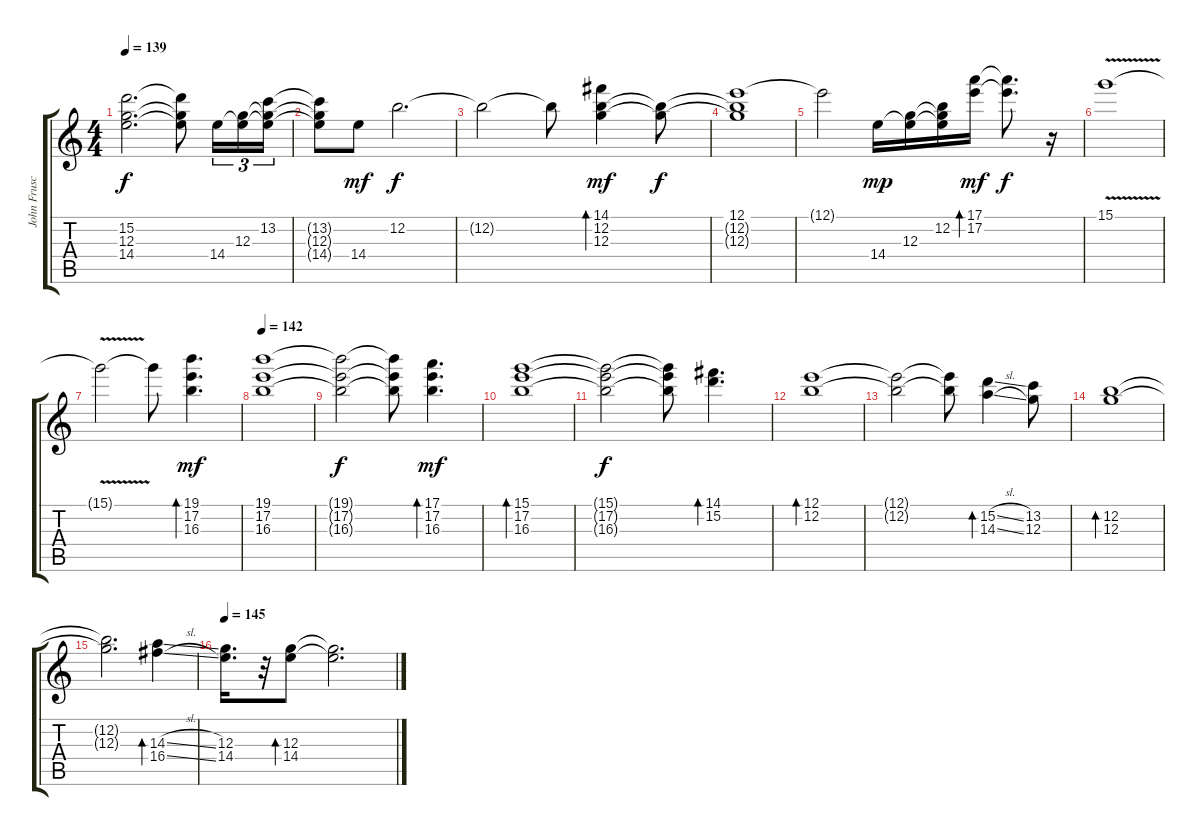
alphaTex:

\track ("John Frusciante - Guitar 1" "John Frusc") {instrument overdrivenguitar}
\staff {score tabs}
\tuning (E4 B3 G3 D3 A2 E2) {hide}
\ts (4 4)
\tempo 139
\clef g2
\ks c
(15.2{t} 12.3{t} 14.4{t}).2{d dy f} (15.2{t} 12.3{t} 14.4{t}).8 14.4.16{tu (3 2)} (12.3 14.4{t}).16{tu (3 2)} (13.2 12.3{t} 14.4{t}).16{tu (3 2)} |
(13.2{t} 12.3{t} 14.4{t}).8 14.4.8{dy mf} 12.2.2{d dy f} |
12.2{t}.2 12.2{t}.8 (14.1 12.2 12.3).4{bd 480 dy mf} (12.2{t} 12.3{t}).8{dy f} |
(12.1 12.2{t} 12.3{t}).1 |
12.1{t}.2 14.4.16{dy mp} (12.3 14.4{t}).16 (12.2 12.3{t} 14.4{t}).16 (17.1 17.2).16{bd 480 dy mf} (17.1{t} 17.2{t}).8{d dy f} r.16 |
15.1{v}.1 |
15.1{t}.2 15.1{t}.8 (19.1 17.2 16.3).4{d bd 480 dy mf} |
\tempo 142
(19.1 17.2 16.3).1 |
(19.1{t} 17.2{t} 16.3{t}).2{dy f} (19.1{t} 17.2{t} 16.3{t}).8 (17.1 17.2 16.3).4{d bd 240 dy mf} |
(15.1 17.2 16.3).1{bd 240} |
(15.1{t} 17.2{t} 16.3{t}).2{dy f} (15.1{t} 17.2{t} 16.3{t}).8 (14.1 15.2).4{d bd 240} |
(12.1 12.2).1{bd 240} |
(12.1{t} 12.2{t}).2 (12.1{t} 12.2{t}).8 (15.2{sl} 14.3{sl}).4{bd 240} (13.2 12.3).8 |
(12.2 12.3).1{bd 240} |
(12.2{t} 12.3{t}).2{d} (14.3{sl} 16.4{sl}).4{bd 240} |
\tempo 145
(12.3 14.4).16{d} r.32 (12.3 14.4).8{bd 240} (12.3{t} 14.4{t}).2{d}
